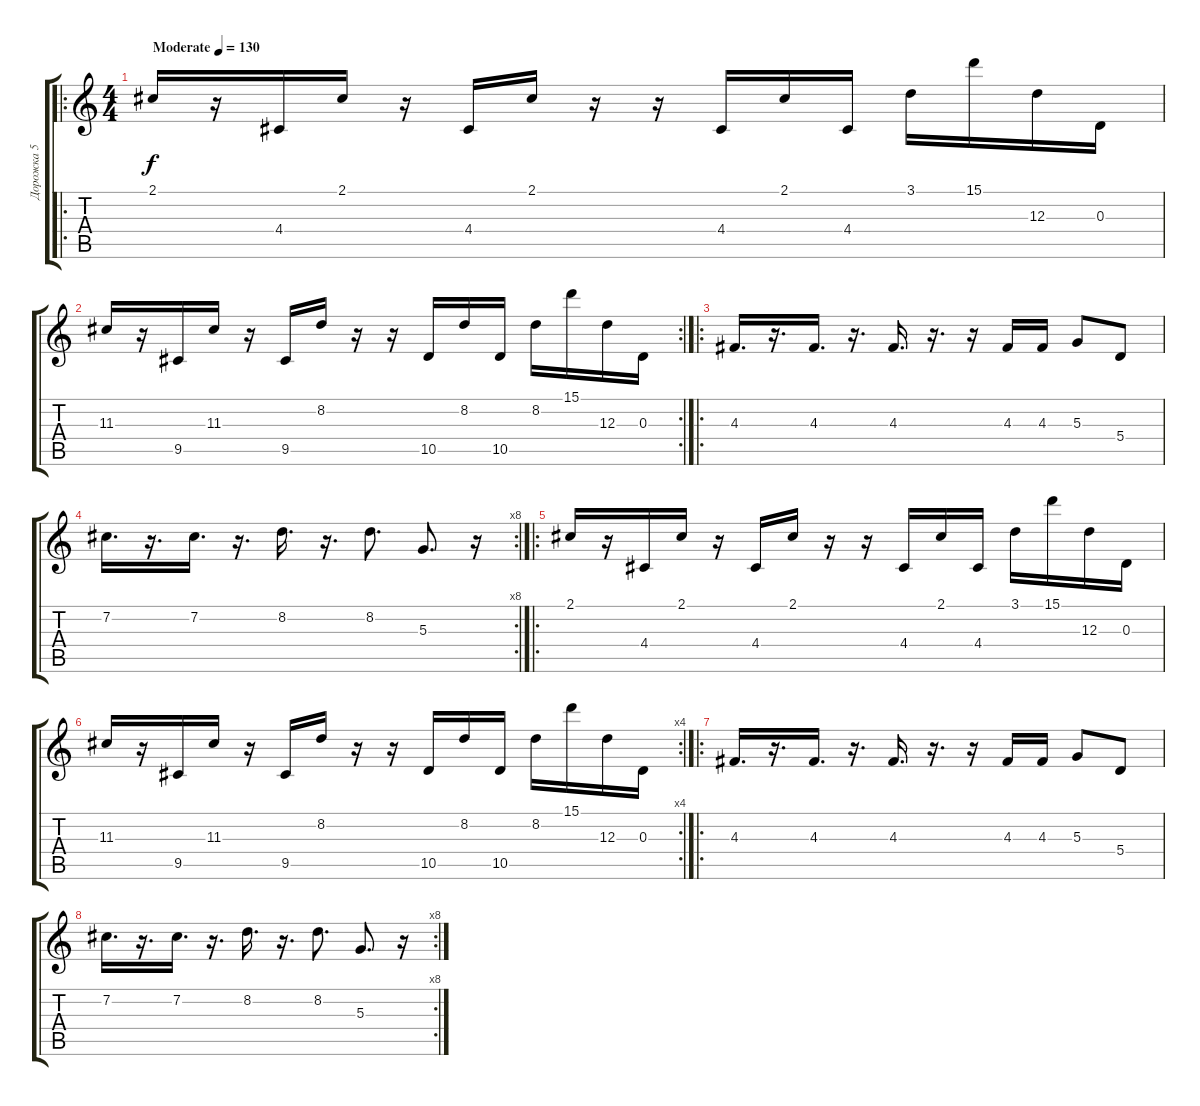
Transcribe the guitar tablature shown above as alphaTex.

\track ("Дорожка 5" "Дорожка 5") {instrument lead1square}
\staff {score tabs}
\tuning (B4 Gb4 D4 A3 E3 B2) {hide}
\ro
\ts (4 4)
\tempo (130 "Moderate")
\clef g2
\ks c
2.1.16{dy f instrument lead1square} r.16 4.4.16 2.1.16 r.16 4.4.16 2.1.16 r.16 r.16 4.4.16 2.1.16 4.4.16 3.1.16 15.1.16 12.3.16 0.3.16 |
\rc 2
11.3.16 r.16 9.5.16 11.3.16 r.16 9.5.16 8.2.16 r.16 r.16 10.5.16 8.2.16 10.5.16 8.2.16 15.1.16 12.3.16 0.3.16 |
\ro
4.3.16{d} r.16{d} 4.3.16{d} r.16{d} 4.3.16{d} r.16{d} r.16 4.3.16 4.3.16 5.3.8 5.4.8 |
\rc 8
7.2.16{d} r.16{d} 7.2.16{d} r.16{d} 8.2.16{d} r.16{d} 8.2.8{d} 5.3.8{d} r.16 |
\ro
2.1.16 r.16 4.4.16 2.1.16 r.16 4.4.16 2.1.16 r.16 r.16 4.4.16 2.1.16 4.4.16 3.1.16 15.1.16 12.3.16 0.3.16 |
\rc 4
11.3.16 r.16 9.5.16 11.3.16 r.16 9.5.16 8.2.16 r.16 r.16 10.5.16 8.2.16 10.5.16 8.2.16 15.1.16 12.3.16 0.3.16 |
\ro
4.3.16{d} r.16{d} 4.3.16{d} r.16{d} 4.3.16{d} r.16{d} r.16 4.3.16 4.3.16 5.3.8 5.4.8 |
\rc 8
7.2.16{d} r.16{d} 7.2.16{d} r.16{d} 8.2.16{d} r.16{d} 8.2.8{d} 5.3.8{d} r.16
